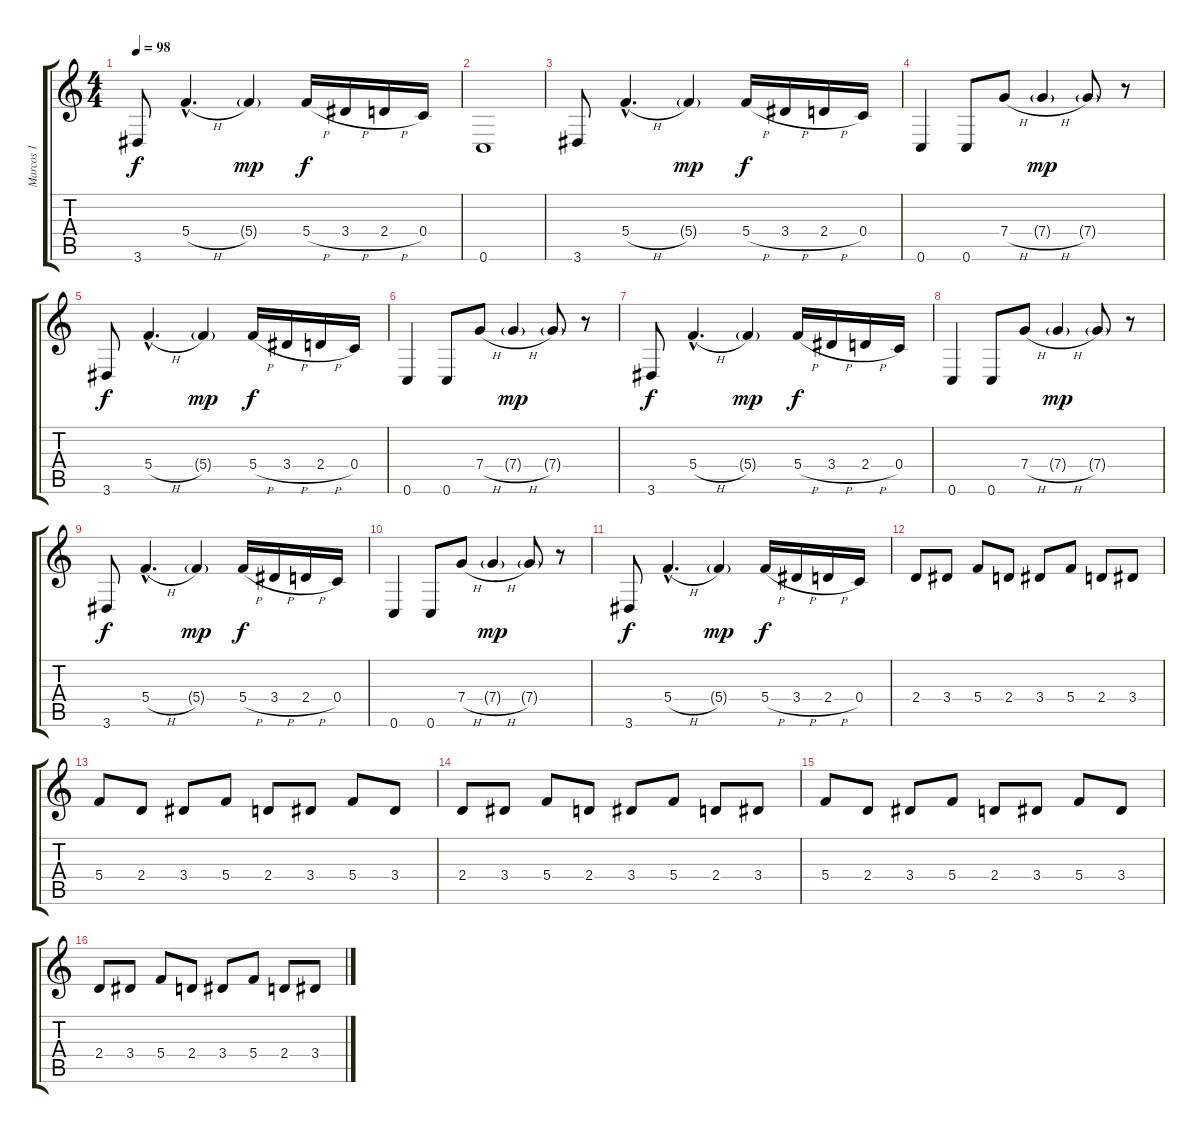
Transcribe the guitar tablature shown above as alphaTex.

\track ("Marcos 1" "Marcos 1") {instrument electricguitarclean}
\staff {score tabs}
\tuning (D4 A3 F3 C3 G2 C2) {hide}
\ts (4 4)
\tempo 98
\clef g2
\ks c
3.6.8{dy f} 5.4{h hac}.4{d} 5.4{g}.4{dy mp} 5.4{h}.16{dy f} 3.4{h}.16 2.4{h}.16 0.4.16 |
0.6.1 |
3.6.8 5.4{h hac}.4{d} 5.4{g}.4{dy mp} 5.4{h}.16{dy f} 3.4{h}.16 2.4{h}.16 0.4.16 |
0.6.4 0.6.8 7.4{h}.8 7.4{h g}.4{dy mp} 7.4{g}.8 r.8 |
3.6.8{dy f} 5.4{h hac}.4{d} 5.4{g}.4{dy mp} 5.4{h}.16{dy f} 3.4{h}.16 2.4{h}.16 0.4.16 |
0.6.4 0.6.8 7.4{h}.8 7.4{h g}.4{dy mp} 7.4{g}.8 r.8 |
3.6.8{dy f} 5.4{h hac}.4{d} 5.4{g}.4{dy mp} 5.4{h}.16{dy f} 3.4{h}.16 2.4{h}.16 0.4.16 |
0.6.4 0.6.8 7.4{h}.8 7.4{h g}.4{dy mp} 7.4{g}.8 r.8 |
3.6.8{dy f} 5.4{h hac}.4{d} 5.4{g}.4{dy mp} 5.4{h}.16{dy f} 3.4{h}.16 2.4{h}.16 0.4.16 |
0.6.4 0.6.8 7.4{h}.8 7.4{h g}.4{dy mp} 7.4{g}.8 r.8 |
3.6.8{dy f} 5.4{h hac}.4{d} 5.4{g}.4{dy mp} 5.4{h}.16{dy f} 3.4{h}.16 2.4{h}.16 0.4.16 |
2.4.8 3.4.8 5.4.8 2.4.8 3.4.8 5.4.8 2.4.8 3.4.8 |
5.4.8 2.4.8 3.4.8 5.4.8 2.4.8 3.4.8 5.4.8 3.4.8 |
2.4.8 3.4.8 5.4.8 2.4.8 3.4.8 5.4.8 2.4.8 3.4.8 |
5.4.8 2.4.8 3.4.8 5.4.8 2.4.8 3.4.8 5.4.8 3.4.8 |
2.4.8 3.4.8 5.4.8 2.4.8 3.4.8 5.4.8 2.4.8 3.4.8
